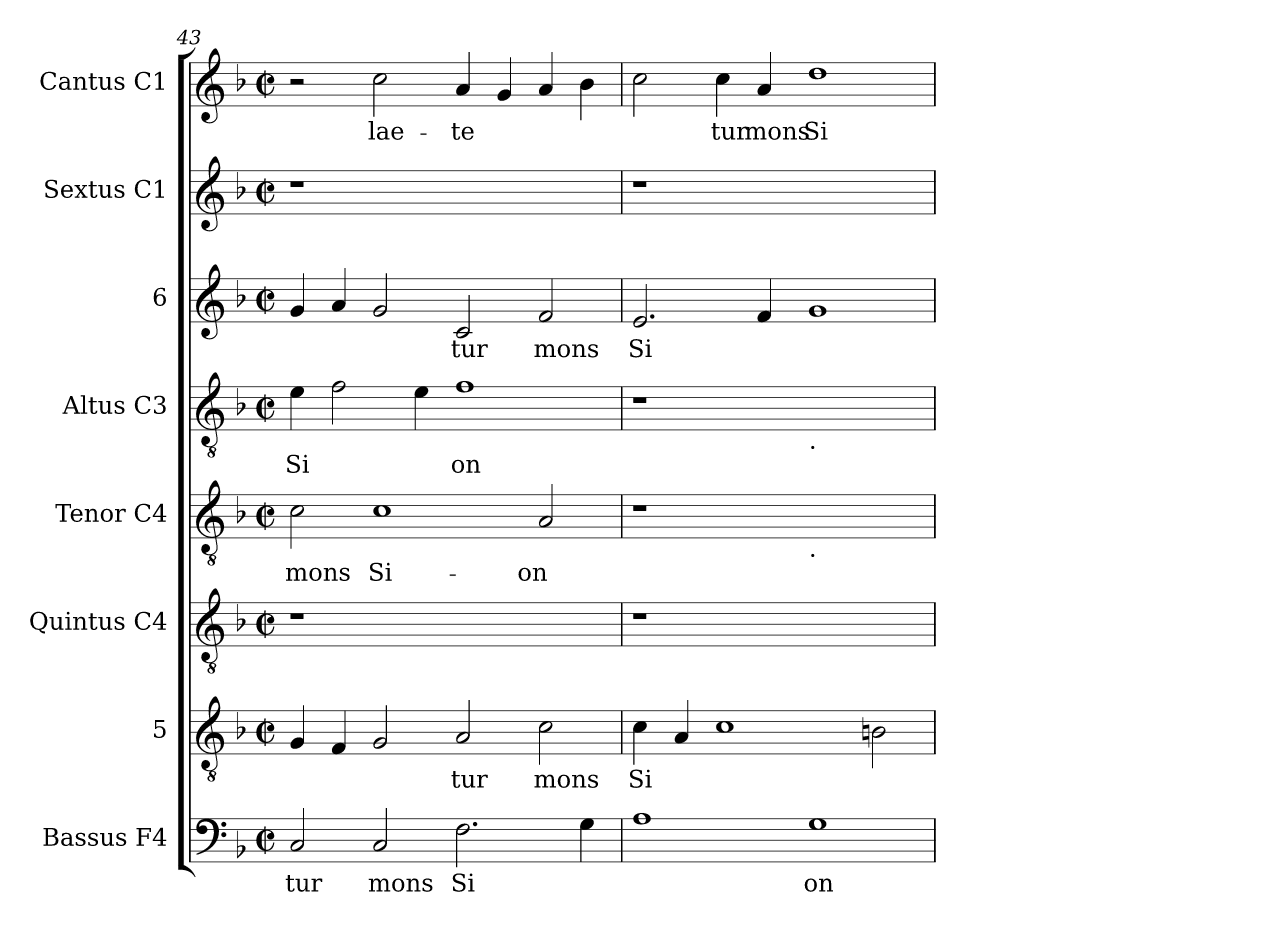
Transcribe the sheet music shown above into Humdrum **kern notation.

**kern	**text	**kern	**text	**kern	**kern	**text	**kern	**text	**kern	**text	**kern	**kern	**text
*part8	*part8	*part7	*part7	*part6	*part5	*part5	*part4	*part4	*part3	*part3	*part2	*part1	*part1
*staff8	*staff8	*staff7	*staff7	*staff6	*staff5	*staff5	*staff4	*staff4	*staff3	*staff3	*staff2	*staff1	*staff1
*I"Bassus  F4	*	*I"5	*	*I"Quintus  C4	*I"Tenor  C4	*	*I"Altus  C3	*	*I"6	*	*I"Sextus  C1	*I"Cantus  C1	*
*I'B	*	*	*	*	*I'T	*	*I'A	*	*	*	*	*I'C	*
*clefF4	*	*clefGv2	*	*clefGv2	*clefGv2	*	*clefGv2	*	*clefG2	*	*clefG2	*clefG2	*
*k[b-]	*	*k[b-]	*	*k[b-]	*k[b-]	*	*k[b-]	*	*k[b-]	*	*k[b-]	*k[b-]	*
*F:	*	*F:	*	*F:	*F:	*	*F:	*	*F:	*	*F:	*F:	*
*M2/2	*	*M2/2	*	*M2/2	*M2/2	*	*M2/2	*	*M2/2	*	*M2/2	*M2/2	*
*met(c|)	*	*met(c|)	*	*met(c|)	*met(c|)	*	*met(c|)	*	*met(c|)	*	*met(c|)	*met(c|)	*
=43	=43	=43	=43	=43	=43	=43	=43	=43	=43	=43	=43	=43	=43
!	!LO:LY:b:cj	!	!LO:LY:b:cj	!	!	!LO:LY:b:cj	!	!LO:LY:b:cj	!	!LO:LY:b:cj	!	!	!
2C/	-tur	4G/	--	1r	2c\	mons	4e\	Si-	4g/	--	1r	2r	.
!	!	!	!LO:LY:b:cj	!	!	!	!	!LO:LY:b:cj	!	!LO:LY:b:cj	!	!	!
.	.	4F/	--	.	.	.	2f\	--	4a/	--	.	.	.
!	!LO:LY:b:cj	!	!LO:LY:b:cj	!	!	!LO:LY:b:cj	!	!	!	!LO:LY:b:cj	!	!	!LO:LY:b:cj
2C/	mons	2G/	--	.	1c	Si-	.	.	2g/	--	.	2cc\	lae-
!	!	!	!	!	!	!	!	!LO:LY:b:cj	!	!	!	!	!
.	.	.	.	.	.	.	4e\	--	.	.	.	.	.
!	!LO:LY:b:cj	!	!LO:LY:b:cj	!	!	!	!	!LO:LY:b:cj	!	!LO:LY:b:cj	!	!	!LO:LY:b:cj
2.F\	Si-	2A/	-tur	1ryy	.	.	1f	-on	2c/	-tur	1ryy	4a/	-te-
!	!	!	!	!	!	!	!	!	!	!	!	!	!LO:LY:b:cj
.	.	.	.	.	.	.	.	.	.	.	.	4g/	--
!	!	!	!LO:LY:b:cj	!	!	!LO:LY:b:cj	!	!	!	!LO:LY:b:cj	!	!	!LO:LY:b:cj
.	.	2c\	mons	.	2A/	-on	.	.	2f/	mons	.	4a/	--
!	!LO:LY:b:cj	!	!	!	!	!	!	!	!	!	!	!	!LO:LY:b:cj
4G\	--	.	.	.	.	.	.	.	.	.	.	4b-\	--
!!LO:PB:g=z
=44	=44	=44	=44	=44	=44	=44	=44	=44	=44	=44	=44	=44	=44
!	!LO:LY:b:cj	!	!LO:LY:b:cj	!	!	!	!	!	!	!LO:LY:b:cj	!	!	!LO:LY:b:cj
1A	--	4c\	Si-	1r	1r	.	1r	.	2.e/	Si-	1r	2cc\	--
!	!	!	!LO:LY:b:cj	!	!	!	!	!	!	!	!	!	!
.	.	4A/	--	.	.	.	.	.	.	.	.	.	.
!	!	!	!LO:LY:b:cj	!	!	!	!	!	!	!	!	!	!LO:LY:b:cj
.	.	1c	--	.	.	.	.	.	.	.	.	4cc\	-tur
!	!	!	!	!	!	!	!	!	!	!LO:LY:b:cj	!	!	!LO:LY:b:cj
.	.	.	.	.	.	.	.	.	4f/	--	.	4a/	mons
!	!	!	!	!	!	!	!LO:TX:b:t=.	!	!	!	!	!	!
!	!	!	!	!	!LO:TX:b:t=.	!	!	!	!	!	!	!	!
!	!LO:LY:b:cj	!	!	!	!	!	!	!	!	!LO:LY:b:cj	!	!	!LO:LY:b:cj
1G	-on	.	.	1ryy	1ryy	.	1ryy	.	1g	--	1ryy	1dd	Si-
!	!	!	!LO:LY:b:cj	!	!	!	!	!	!	!	!	!	!
.	.	2Bn\	--	.	.	.	.	.	.	.	.	.	.
=	=	=	=	=	=	=	=	=	=	=	=	=	=
*-	*-	*-	*-	*-	*-	*-	*-	*-	*-	*-	*-	*-	*-
